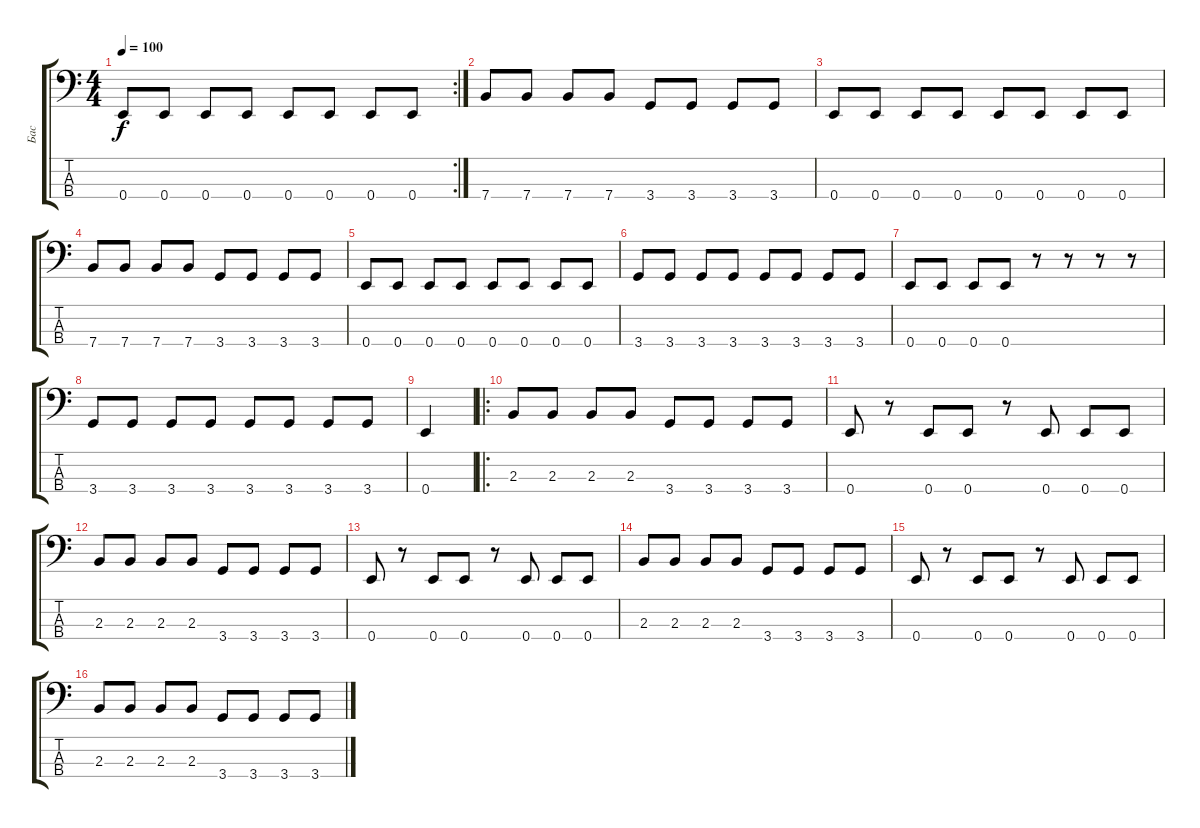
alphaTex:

\track ("Бас" "Бас") {instrument acousticbass}
\staff {score tabs}
\tuning (G2 D2 A1 E1) {hide}
\rc 2
\ts (4 4)
\tempo 100
\clef f4
\ks c
0.4.8{dy f} 0.4.8 0.4.8 0.4.8 0.4.8 0.4.8 0.4.8 0.4.8 |
7.4.8 7.4.8 7.4.8 7.4.8 3.4.8 3.4.8 3.4.8 3.4.8 |
0.4.8 0.4.8 0.4.8 0.4.8 0.4.8 0.4.8 0.4.8 0.4.8 |
7.4.8 7.4.8 7.4.8 7.4.8 3.4.8 3.4.8 3.4.8 3.4.8 |
0.4.8 0.4.8 0.4.8 0.4.8 0.4.8 0.4.8 0.4.8 0.4.8 |
3.4.8 3.4.8 3.4.8 3.4.8 3.4.8 3.4.8 3.4.8 3.4.8 |
0.4.8 0.4.8 0.4.8 0.4.8 r.8 r.8 r.8 r.8 |
3.4.8 3.4.8 3.4.8 3.4.8 3.4.8 3.4.8 3.4.8 3.4.8 |
0.4.4 |
\ro
2.3.8 2.3.8 2.3.8 2.3.8 3.4.8 3.4.8 3.4.8 3.4.8 |
0.4.8 r.8 0.4.8 0.4.8 r.8 0.4.8 0.4.8 0.4.8 |
2.3.8 2.3.8 2.3.8 2.3.8 3.4.8 3.4.8 3.4.8 3.4.8 |
0.4.8 r.8 0.4.8 0.4.8 r.8 0.4.8 0.4.8 0.4.8 |
2.3.8 2.3.8 2.3.8 2.3.8 3.4.8 3.4.8 3.4.8 3.4.8 |
0.4.8 r.8 0.4.8 0.4.8 r.8 0.4.8 0.4.8 0.4.8 |
2.3.8 2.3.8 2.3.8 2.3.8 3.4.8 3.4.8 3.4.8 3.4.8
